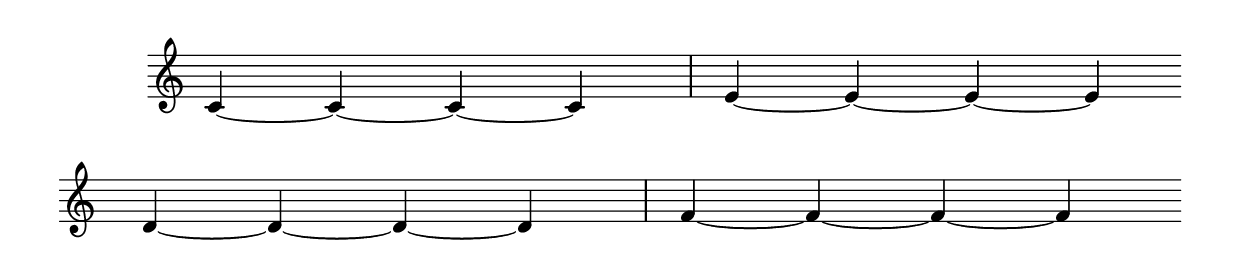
#(ly:set-option 'midi-extension "mid")
\version "2.12.3"
\include "english.ly"
\header{ 
title = ""
composer = ""
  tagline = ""  % removed 
}
%{
 |: S - - - | G - - - :|

|: R - - -  | m - - - :| 
 %}
  
melody = {
\once \override Staff.TimeSignature #'stencil = ##f
\clef treble
\key c \major
\autoBeamOn  
\cadenzaOn
\bar "|:"  c'4~ c'4~ c'4~ c'4 \bar "|"  e'4~ e'4~ e'4~ e'4 \bar ":|"\break        \grace s64 
\bar "|:"  d'4~ d'4~ d'4~ d'4 \bar "|"  f'4~ f'4~ f'4~ f'4 \bar ":|"
}

text = \lyricmode {
  
}

\score{

<<
  \new Voice = "one" {
    \melody
  }
  \new Lyrics \lyricsto "one" \text
>>
\layout {
  \context {
       \Score
    \remove "Bar_number_engraver"
  } 
  }
\midi { 
  \context {
    \Score
    tempoWholesPerMinute = #(ly:make-moment 200 4)
   }
 }
}
